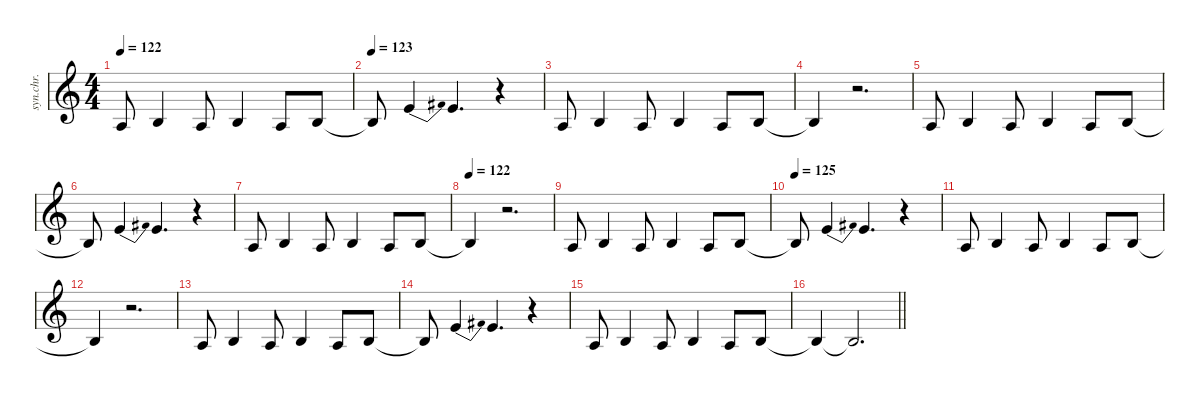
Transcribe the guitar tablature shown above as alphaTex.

\defaultSystemsLayout 4
\hideDynamics
\bracketExtendMode nobrackets
\otherSystemsTrackNameOrientation horizontal
\track ("Voice 1" "syn.chr.") {instrument synthvoice}
\staff {score}
\tuning (Db4 Ab3 E3 B2 Gb2 B1)
\ts (4 4)
\section ("" "")
\tempo 122
\clef g2
\ks c
1.2.8{dy f beam Up} 3.2.4{beam Up} 1.2.8{beam Up} 3.2.4{beam Up} 1.2.8{beam Up} 3.2.8{beam Up} |
\tempo 123
3.2{t}.8{beam Up} 3.1{be (bend 0 0 15 4)}.4{beam Up} 3.1.4{d beam Up} r.4{beam Up} |
1.2.8{beam Up} 3.2.4{beam Up} 1.2.8{beam Up} 3.2.4{beam Up} 1.2.8{beam Up} 3.2.8{beam Up} |
3.2{t}.4{beam Up} r.2{d beam Up} |
1.2.8{beam Up} 3.2.4{beam Up} 1.2.8{beam Up} 3.2.4{beam Up} 1.2.8{beam Up} 3.2.8{beam Up} |
3.2{t}.8{beam Up} 3.1{be (bend 0 0 15 4)}.4{beam Up} 3.1.4{d beam Up} r.4{beam Up} |
1.2.8{beam Up} 3.2.4{beam Up} 1.2.8{beam Up} 3.2.4{beam Up} 1.2.8{beam Up} 3.2.8{beam Up} |
\tempo 122
3.2{t}.4{beam Up} r.2{d beam Up} |
1.2.8{beam Up} 3.2.4{beam Up} 1.2.8{beam Up} 3.2.4{beam Up} 1.2.8{beam Up} 3.2.8{beam Up} |
\tempo 125
3.2{t}.8{beam Up} 3.1{be (bend 0 0 15 4)}.4{beam Up} 3.1.4{d beam Up} r.4{beam Up} |
1.2.8{beam Up} 3.2.4{beam Up} 1.2.8{beam Up} 3.2.4{beam Up} 1.2.8{beam Up} 3.2.8{beam Up} |
3.2{t}.4{beam Up} r.2{d beam Up} |
1.2.8{beam Up} 3.2.4{beam Up} 1.2.8{beam Up} 3.2.4{beam Up} 1.2.8{beam Up} 3.2.8{beam Up} |
3.2{t}.8{beam Up} 3.1{be (bend 0 0 15 4)}.4{beam Up} 3.1.4{d beam Up} r.4{beam Up} |
1.2.8{beam Up} 3.2.4{beam Up} 1.2.8{beam Up} 3.2.4{beam Up} 1.2.8{beam Up} 3.2.8{beam Up} |
\barLineRight lightlight
3.2{t}.4{beam Up} 3.2{t}.2{d dy mf beam Up}
